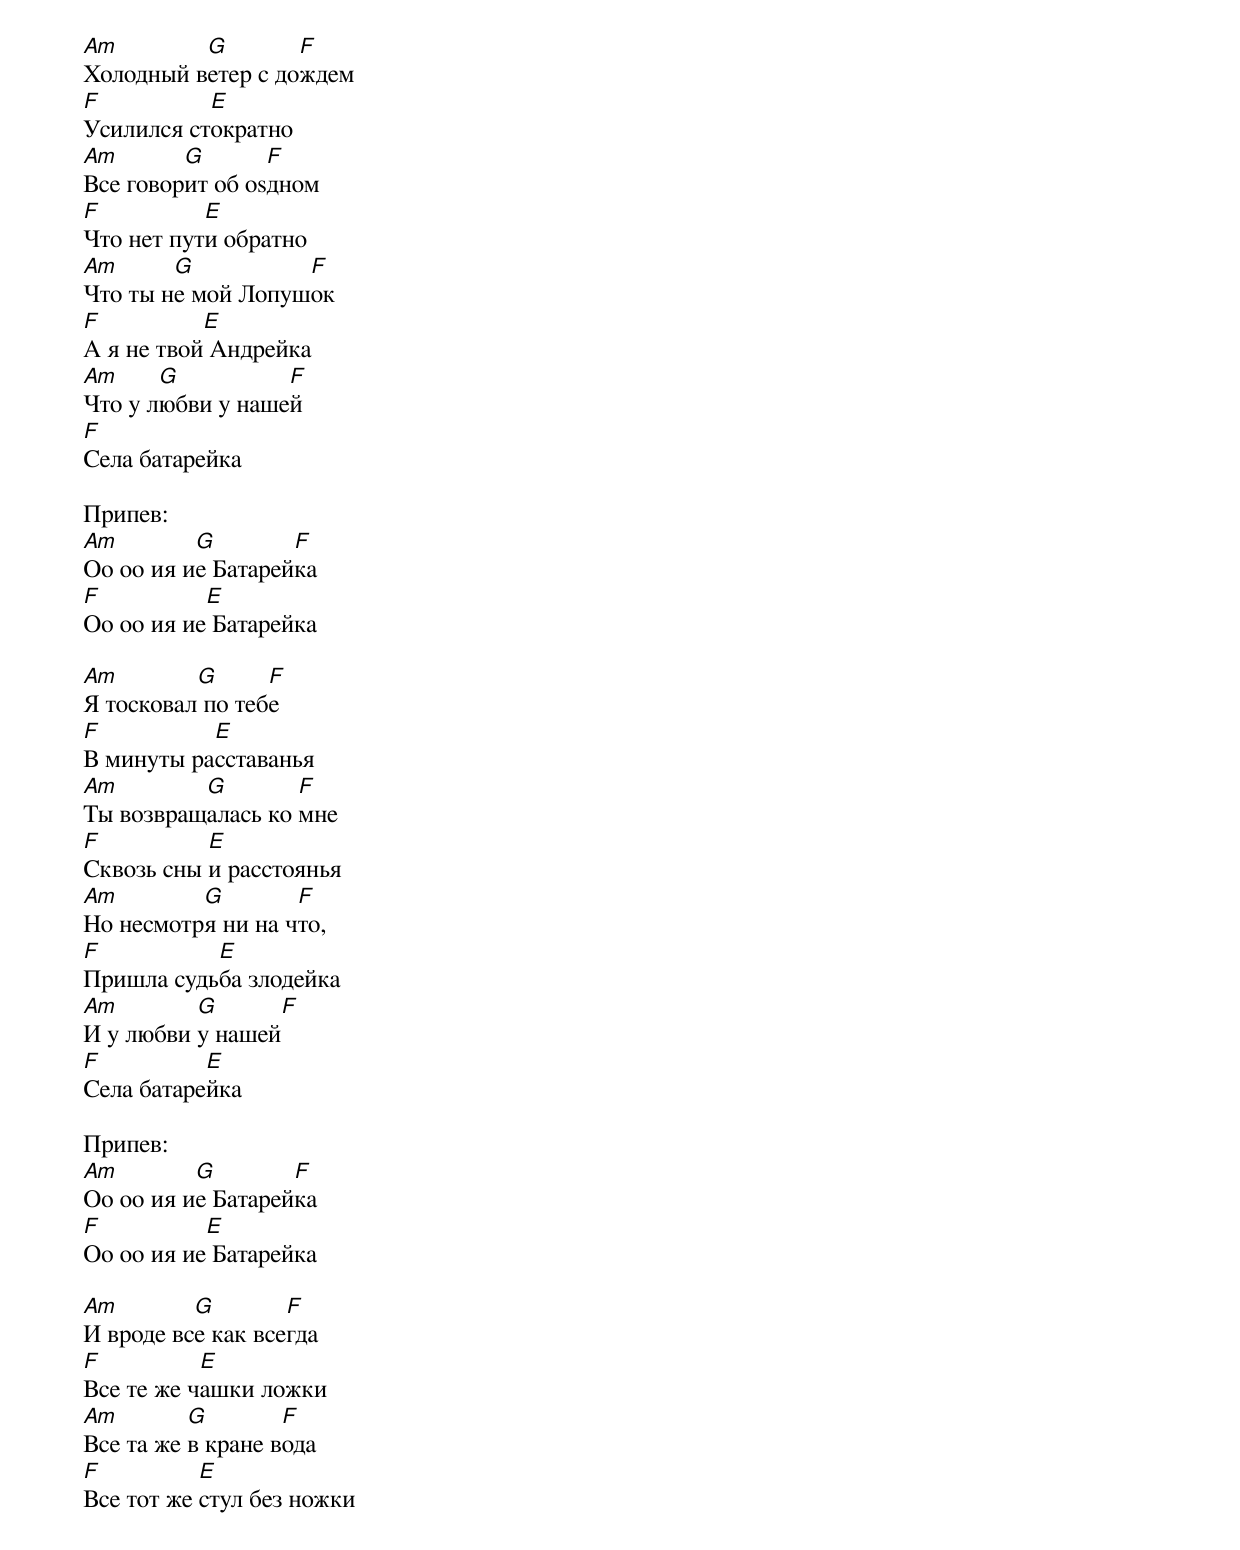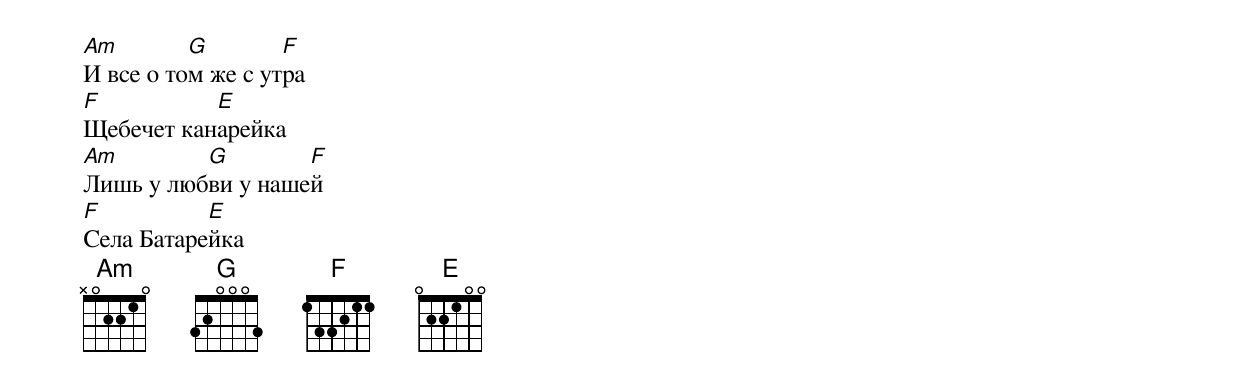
Am        G        F
Холодный ветер с дождем
F          E
Усилился стократно
Am       G       F
Все говорит об оsдном
F          E
Что нет пути обратно
Am      G          F
Что ты не мой Лопушок
F          E
А я не твой Андрейка
Am     G          F
Что у любви у нашей
F
Села батарейка

Припев:
Am        G        F
Оо оо ия ие Батарейка
F          E
Оо оо ия ие Батарейка

Am        G      F
Я тосковал по тебе
F          E
В минуты расставанья
Am        G        F
Ты возвращалась ко мне
F          E
Сквозь сны и расстоянья
Am        G        F
Но несмотря ни на что,
F          E
Пришла судьба злодейка
Am        G      F
И у любви у нашей
F          E
Села батарейка

Припев:
Am        G        F
Оо оо ия ие Батарейка
F          E
Оо оо ия ие Батарейка

Am        G        F
И вроде все как всегда
F          E
Все те же чашки ложки
Am        G        F
Все та же в кране вода
F          E
Все тот же стул без ножки
Am        G        F
И все о том же с утра
F          E
Щебечет канарейка
Am        G        F
Лишь у любви у нашей
F          E
Села Батарейка
